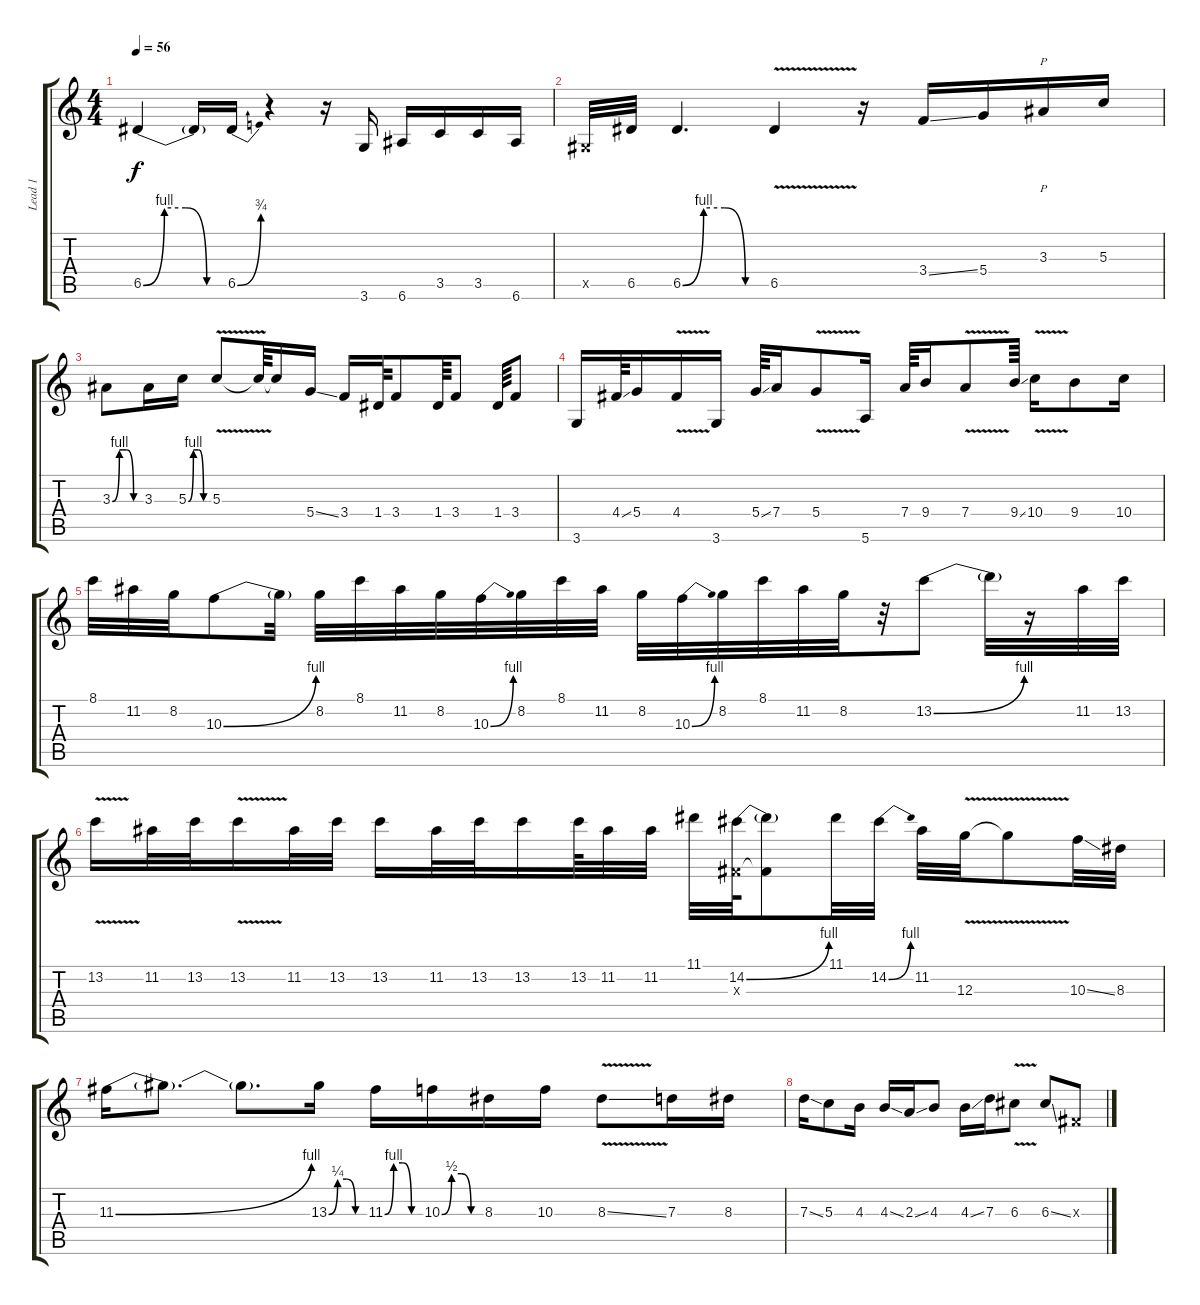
\track ("Lead 1" "Lead 1") {instrument overdrivenguitar}
\staff {score tabs}
\tuning (E4 B3 G3 D3 A2 E2) {hide}
\ts (4 4)
\tempo 56
\clef g2
\ks c
6.5{be (custom 0 0 15 4 30 4 45 0 60 0)}.4{dy f} 6.5{t}.16 6.5{be (bend 0 0 60 3)}.16 r.4 r.16 3.6.16 6.6.16 3.5.16 3.5.16 6.6.16 |
-1.5{x}.32 6.5.32 6.5{be (custom 0 0 15 4 30 4 45 0 60 0)}.4{d} 6.5{v}.4 r.16 3.4{ss}.16 5.4.16 3.3.16{p} 5.3.16 |
3.3{be (custom 0 0 15 4 30 4 45 0 60 0)}.8 3.3.16 5.3{be (custom 0 0 15 4 30 4 45 0 60 0)}.16 5.3{v}.8 5.3{t}.64 5.3{t}.16 5.4{ss}.16 3.4.16 1.4.64 3.4.8 1.4.64 3.4.8 1.4.64 3.4.8 |
3.6.16 4.4{ss}.64 5.4.16 4.4{v}.16 3.6.16 5.4{ss}.64 7.4.16 5.4{v}.8 5.6.16 7.4.64 9.4.16 7.4{v}.8 9.4{ss}.64 10.4{v}.16 9.4.8 10.4.16 |
8.1.32 11.2.32 8.2.32 10.3{be (bend 0 0 60 4)}.8 10.3{t}.32 8.2.32 8.1.32 11.2.32 8.2.32 10.3{be (bend 0 0 60 4)}.32 8.2.32 8.1.32 11.2.32 8.2.32 10.3{be (bend 0 0 60 4)}.32 8.2.32 8.1.32 11.2.32 8.2.32 r.32 13.2{be (bend 0 0 60 4)}.8 13.2{t}.32 r.16 11.2.32 13.2.32 |
13.2{v}.16 11.2.32 13.2.32 13.2{v}.16 11.2.32 13.2.32 13.2.16 11.2.32 13.2.32 13.2.16 13.2.64 11.2.32 11.2.32 11.1.32 (14.2{be (bend 0 0 60 4)} -1.3{x}).64 (14.2{t} -1.3{t}).8 11.1.32 14.2{be (bend 0 0 60 4)}.32 11.2.32 12.3{v}.32 12.3{t}.8 10.3{ss}.32 8.3.32 |
11.3{be (bend 0 0 60 4)}.16 11.3{t}.8{d} 11.3{t}.8{d} 13.3{be (custom 0 0 15 1 30 1 45 0 60 0)}.16 11.3{be (custom 0 0 15 4 30 4 45 0 60 0)}.16 10.3{be (custom 0 0 15 2 30 2 45 0 60 0)}.16 8.3.16 10.3.16 8.3{v ss}.8 7.3.16 8.3.16 |
7.3{ss}.16 5.3.8 4.3.16 4.3{ss}.16 2.3{ss}.16 4.3.8 4.3{ss}.16 7.3.16 6.3{v}.8 6.3{ss}.8 -1.3{x}.8
